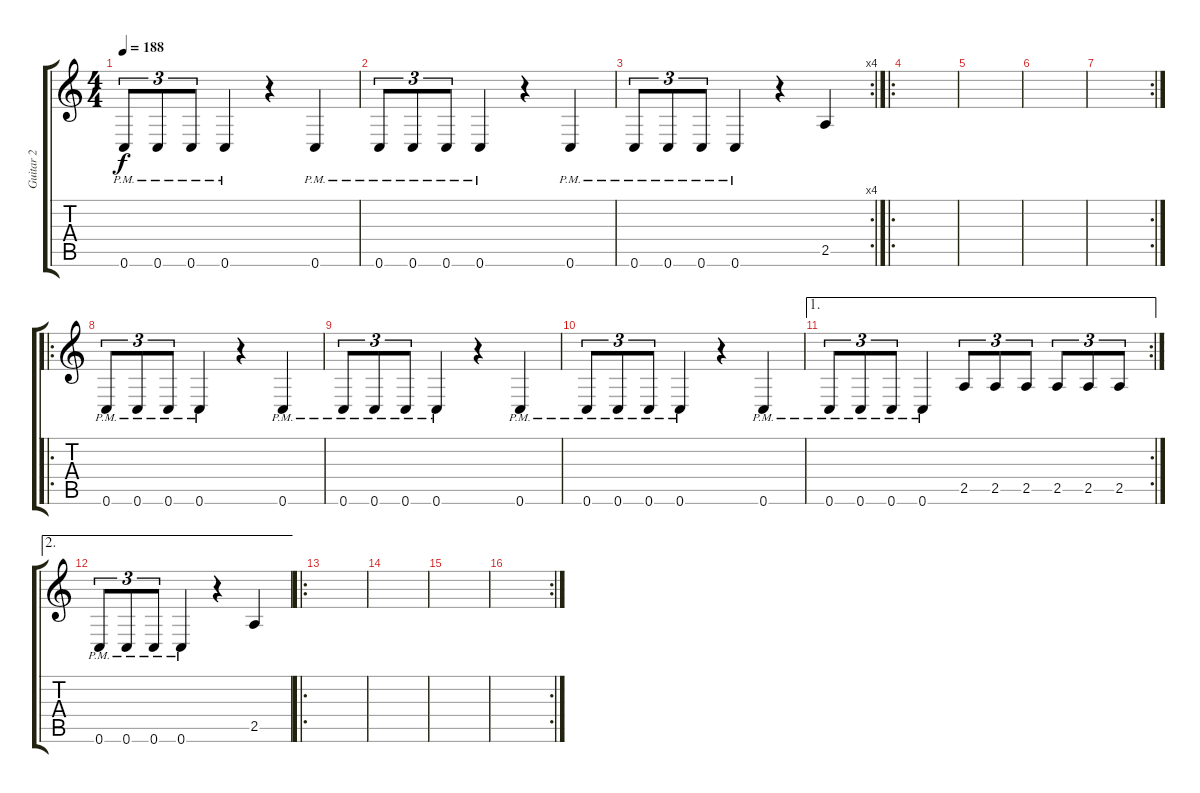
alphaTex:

\track ("Guitar 2" "Guitar 2") {instrument overdrivenguitar}
\staff {score tabs}
\tuning (E4 C4 G3 C3 G2 C2) {hide}
\ts (4 4)
\tempo 188
\clef g2
\ks c
0.6{pm}.8{tu (3 2) dy f} 0.6{pm}.8{tu (3 2)} 0.6{pm}.8{tu (3 2)} 0.6{pm}.4 r.4 0.6{pm}.4 |
0.6{pm}.8{tu (3 2)} 0.6{pm}.8{tu (3 2)} 0.6{pm}.8{tu (3 2)} 0.6{pm}.4 r.4 0.6{pm}.4 |
\rc 4
0.6{pm}.8{tu (3 2)} 0.6{pm}.8{tu (3 2)} 0.6{pm}.8{tu (3 2)} 0.6{pm}.4 r.4 2.5.4 |
\ro
|
|
|
\rc 2
|
\ro
0.6{pm}.8{tu (3 2)} 0.6{pm}.8{tu (3 2)} 0.6{pm}.8{tu (3 2)} 0.6{pm}.4 r.4 0.6{pm}.4 |
0.6{pm}.8{tu (3 2)} 0.6{pm}.8{tu (3 2)} 0.6{pm}.8{tu (3 2)} 0.6{pm}.4 r.4 0.6{pm}.4 |
0.6{pm}.8{tu (3 2)} 0.6{pm}.8{tu (3 2)} 0.6{pm}.8{tu (3 2)} 0.6{pm}.4 r.4 0.6{pm}.4 |
\ae 1
\rc 2
0.6{pm}.8{tu (3 2)} 0.6{pm}.8{tu (3 2)} 0.6{pm}.8{tu (3 2)} 0.6{pm}.4 2.5.8{tu (3 2)} 2.5.8{tu (3 2)} 2.5.8{tu (3 2)} 2.5.8{tu (3 2)} 2.5.8{tu (3 2)} 2.5.8{tu (3 2)} |
\ae 2
0.6{pm}.8{tu (3 2)} 0.6{pm}.8{tu (3 2)} 0.6{pm}.8{tu (3 2)} 0.6{pm}.4 r.4 2.5.4 |
\ro
|
|
|
\rc 2
